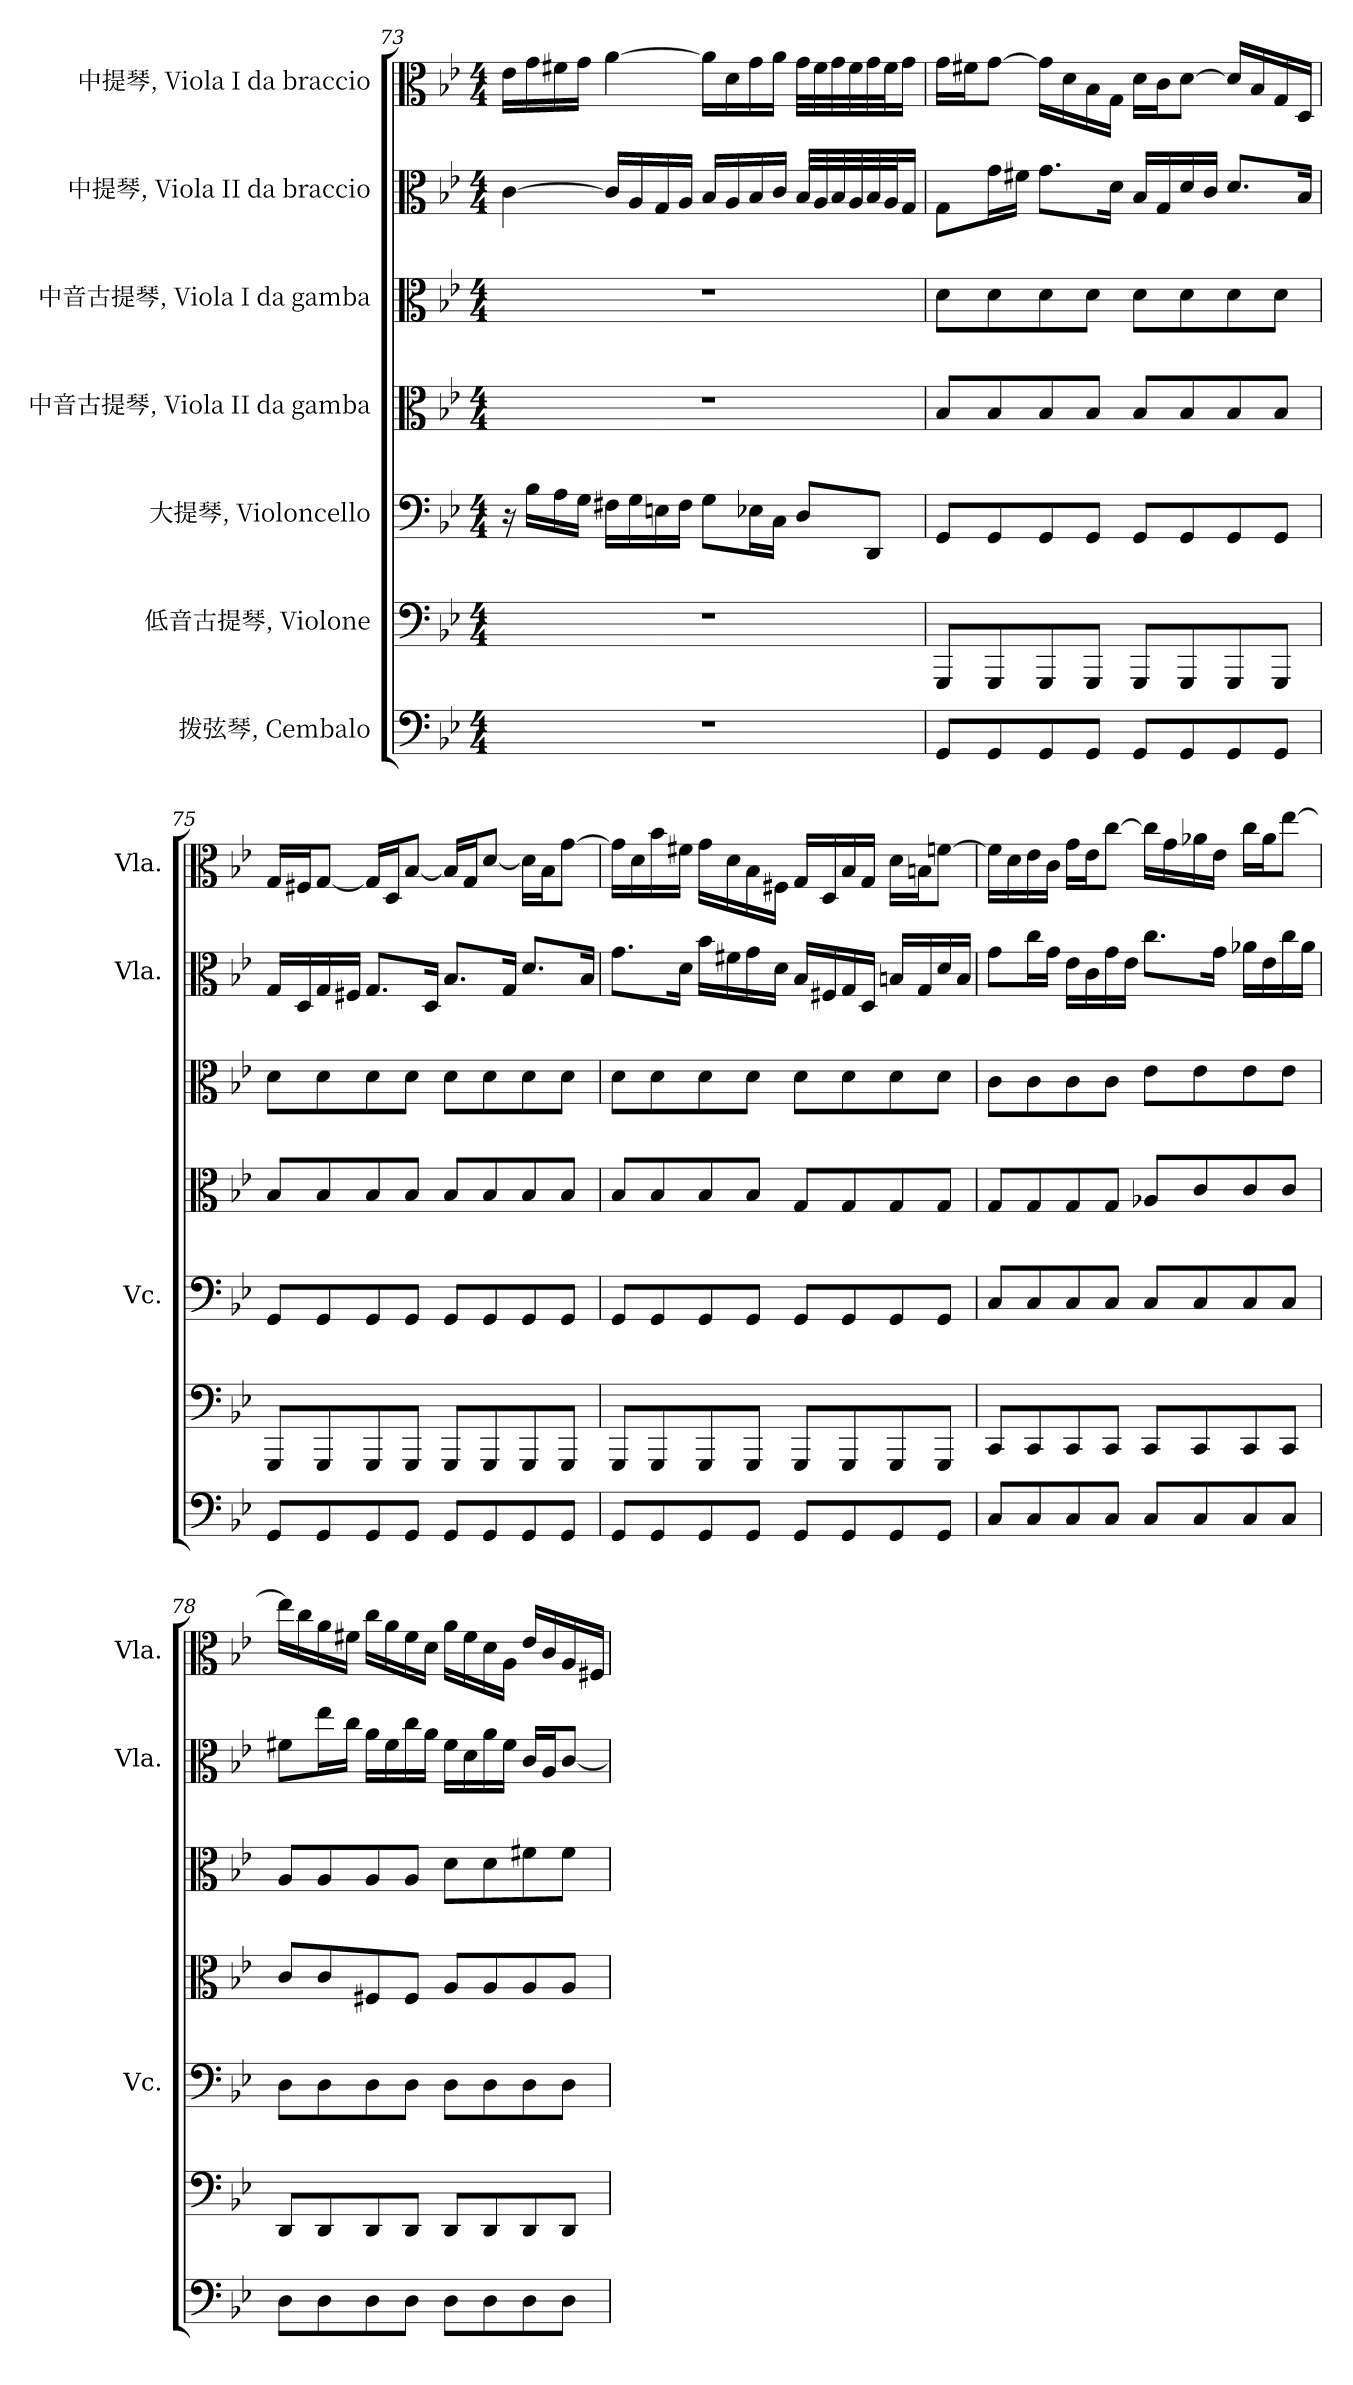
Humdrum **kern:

**kern	**kern	**kern	**kern	**kern	**kern	**kern
*part7	*part6	*part5	*part4	*part3	*part2	*part1
*staff7	*staff6	*staff5	*staff4	*staff3	*staff2	*staff1
*I"拨弦琴, Cembalo	*I"低音古提琴, Violone	*I"大提琴, Violoncello	*I"中音古提琴, Viola II da gamba	*I"中音古提琴, Viola I da gamba	*I"中提琴, Viola II da braccio	*I"中提琴, Viola I da braccio
*	*	*I'Vc.	*	*	*I'Vla.	*I'Vla.
!!LO:PB:g=z
*clefF4	*clefF4	*clefF4	*clefC3	*clefC3	*clefC3	*clefC3
*k[b-e-]	*k[b-e-]	*k[b-e-]	*k[b-e-]	*k[b-e-]	*k[b-e-]	*k[b-e-]
*M4/4	*M4/4	*M4/4	*M4/4	*M4/4	*M4/4	*M4/4
=73	=73	=73	=73	=73	=73	=73
1r	1r	16r	1r	1r	[4c\	16e-\LL
.	.	16B-\LL	.	.	.	16g\
.	.	16A\	.	.	.	16f#X\
.	.	16G\JJ	.	.	.	16g\JJ
.	.	16F#X\LL	.	.	16c/LL]	[4a\
.	.	16G\	.	.	16A/	.
.	.	16En\	.	.	16G/	.
.	.	16F#\JJ	.	.	16A/JJ	.
.	.	8G\L	.	.	16B-/LL	16a\LL]
.	.	.	.	.	16A/	16d\
.	.	16E-X\L	.	.	16B-/	16g\
.	.	16C\JJ	.	.	16c/JJ	16a\JJ
.	.	8D/L	.	.	32B-/LLL	32g\LLL
.	.	.	.	.	32A/	32f#\
.	.	.	.	.	32B-/	32g\
.	.	.	.	.	32A/	32f#\
.	.	8DD/J	.	.	32B-/	32g\
.	.	.	.	.	32A/J	32f#\J
.	.	.	.	.	16G/JJ	16g\JJ
=74	=74	=74	=74	=74	=74	=74
8GG/L	8GGG/L	8GG/L	8B-/L	8d\L	8G\L	16g\LL
.	.	.	.	.	.	16f#X\J
8GG/	8GGG/	8GG/	8B-/	8d\	16g\L	[8g\J
.	.	.	.	.	16f#X\JJ	.
8GG/	8GGG/	8GG/	8B-/	8d\	8.g\L	16g\LL]
.	.	.	.	.	.	16d\
8GG/J	8GGG/J	8GG/J	8B-/J	8d\J	.	16B-\
.	.	.	.	.	16d\Jk	16G\JJ
8GG/L	8GGG/L	8GG/L	8B-/L	8d\L	16B-/LL	16d\LL
.	.	.	.	.	16G/	16c\J
8GG/	8GGG/	8GG/	8B-/	8d\	16d/	[8d\J
.	.	.	.	.	16c/JJ	.
8GG/	8GGG/	8GG/	8B-/	8d\	8.d/L	16d/LL]
.	.	.	.	.	.	16B-/
8GG/J	8GGG/J	8GG/J	8B-/J	8d\J	.	16G/
.	.	.	.	.	16B-/Jk	16D/JJ
!!LO:PB:g=z
=75	=75	=75	=75	=75	=75	=75
8GG/L	8GGG/L	8GG/L	8B-/L	8d\L	16G/LL	16G/LL
.	.	.	.	.	16D/	16F#X/J
8GG/	8GGG/	8GG/	8B-/	8d\	16G/	[8G/J
.	.	.	.	.	16F#X/JJ	.
8GG/	8GGG/	8GG/	8B-/	8d\	8.G/L	16G/LL]
.	.	.	.	.	.	16D/J
8GG/J	8GGG/J	8GG/J	8B-/J	8d\J	.	[8B-/J
.	.	.	.	.	16D/Jk	.
8GG/L	8GGG/L	8GG/L	8B-/L	8d\L	8.B-/L	16B-/LL]
.	.	.	.	.	.	16G/J
8GG/	8GGG/	8GG/	8B-/	8d\	.	[8d/J
.	.	.	.	.	16G/Jk	.
8GG/	8GGG/	8GG/	8B-/	8d\	8.d/L	16d\LL]
.	.	.	.	.	.	16B-\J
8GG/J	8GGG/J	8GG/J	8B-/J	8d\J	.	[8g\J
.	.	.	.	.	16B-/Jk	.
=76	=76	=76	=76	=76	=76	=76
8GG/L	8GGG/L	8GG/L	8B-/L	8d\L	8.g\L	16g\LL]
.	.	.	.	.	.	16d\
8GG/	8GGG/	8GG/	8B-/	8d\	.	16b-\
.	.	.	.	.	16d\Jk	16f#X\JJ
8GG/	8GGG/	8GG/	8B-/	8d\	16b-\LL	16g\LL
.	.	.	.	.	16f#X\	16d\
8GG/J	8GGG/J	8GG/J	8B-/J	8d\J	16g\	16B-\
.	.	.	.	.	16d\JJ	16F#X\JJ
8GG/L	8GGG/L	8GG/L	8G/L	8d\L	16B-/LL	16G/LL
.	.	.	.	.	16F#X/	16D/
8GG/	8GGG/	8GG/	8G/	8d\	16G/	16B-/
.	.	.	.	.	16D/JJ	16G/JJ
8GG/	8GGG/	8GG/	8G/	8d\	16Bn/LL	16d\LL
.	.	.	.	.	16G/	16Bn\J
8GG/J	8GGG/J	8GG/J	8G/J	8d\J	16d/	[8fn\J
.	.	.	.	.	16B/JJ	.
!!LO:PB:g=z
=77	=77	=77	=77	=77	=77	=77
8C/L	8CC/L	8C/L	8G/L	8c\L	8g\L	16f\LL]
.	.	.	.	.	.	16d\
8C/	8CC/	8C/	8G/	8c\	16cc\L	16e-\
.	.	.	.	.	16g\JJ	16c\JJ
8C/	8CC/	8C/	8G/	8c\	16e-\LL	16g\LL
.	.	.	.	.	16c\	16e-\J
8C/J	8CC/J	8C/J	8G/J	8c\J	16g\	[8cc\J
.	.	.	.	.	16e-\JJ	.
8C/L	8CC/L	8C/L	8A-X/L	8e-\L	8.cc\L	16cc\LL]
.	.	.	.	.	.	16g\
8C/	8CC/	8C/	8c/	8e-\	.	16a-X\
.	.	.	.	.	16g\Jk	16e-\JJ
8C/	8CC/	8C/	8c/	8e-\	16a-X\LL	16cc\LL
.	.	.	.	.	16e-\	16a-\J
8C/J	8CC/J	8C/J	8c/J	8e-\J	16cc\	[8ee-\J
.	.	.	.	.	16a-\JJ	.
=78	=78	=78	=78	=78	=78	=78
8D\L	8DD/L	8D\L	8c/L	8A/L	8f#X\L	16ee-\LL]
.	.	.	.	.	.	16cc\
8D\	8DD/	8D\	8c/	8A/	16ee-\L	16a\
.	.	.	.	.	16cc\JJ	16f#X\JJ
8D\	8DD/	8D\	8F#X/	8A/	16a\LL	16cc\LL
.	.	.	.	.	16f#\	16a\
8D\J	8DD/J	8D\J	8F#/J	8A/J	16cc\	16f#\
.	.	.	.	.	16a\JJ	16d\JJ
8D\L	8DD/L	8D\L	8A/L	8d\L	16f#\LL	16a\LL
.	.	.	.	.	16d\	16f#\
8D\	8DD/	8D\	8A/	8d\	16a\	16d\
.	.	.	.	.	16f#\JJ	16A\JJ
8D\	8DD/	8D\	8A/	8f#X\	16c/LL	16e-/LL
.	.	.	.	.	16A/J	16c/
8D\J	8DD/J	8D\J	8A/J	8f#\J	[8c/J	16A/
.	.	.	.	.	.	16F#X/JJ
=	=	=	=	=	=	=
*-	*-	*-	*-	*-	*-	*-
